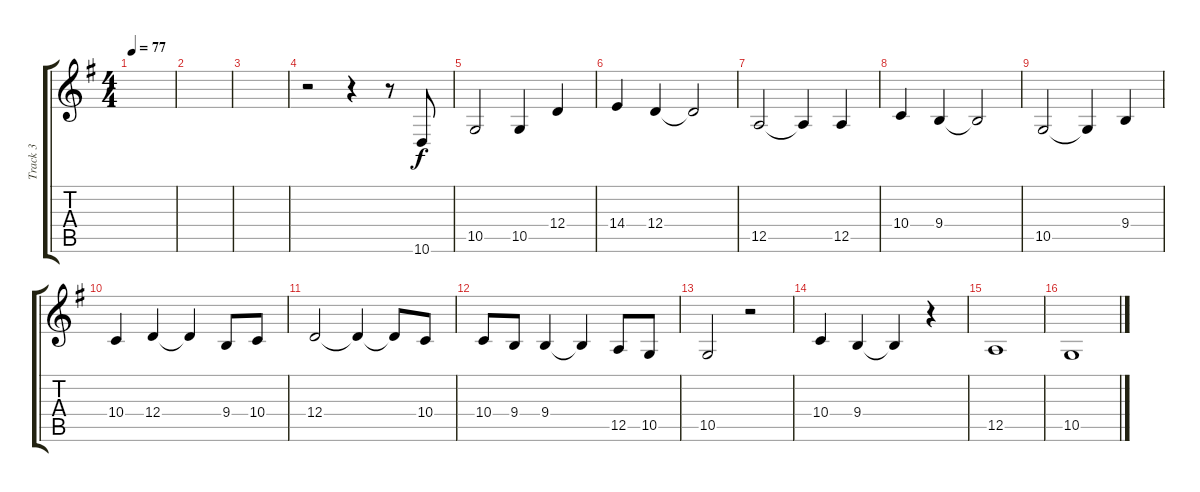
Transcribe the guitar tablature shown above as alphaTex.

\track ("Track 3" "Track 3") {instrument stringensemble2}
\staff {score tabs}
\tuning (E4 B3 G3 D3 A2 E2) {hide}
\ts (4 4)
\tempo 77
\clef g2
\ks g
|
|
|
r.2 r.4 r.8 10.6.8 |
10.5.2 10.5.4 12.4.4 |
14.4.4 12.4.4 12.4{t}.2 |
12.5.2 12.5{t}.4 12.5.4 |
10.4.4 9.4.4 9.4{t}.2 |
10.5.2 10.5{t}.4 9.4.4 |
10.4.4 12.4.4 12.4{t}.4 9.4.8 10.4.8 |
12.4.2 12.4{t}.4 12.4{t}.8 10.4.8 |
10.4.8 9.4.8 9.4.4 9.4{t}.4 12.5.8 10.5.8 |
10.5.2{volume 7} r.2 |
10.4.4 9.4.4 9.4{t}.4 r.4 |
12.5.1 |
10.5.1
